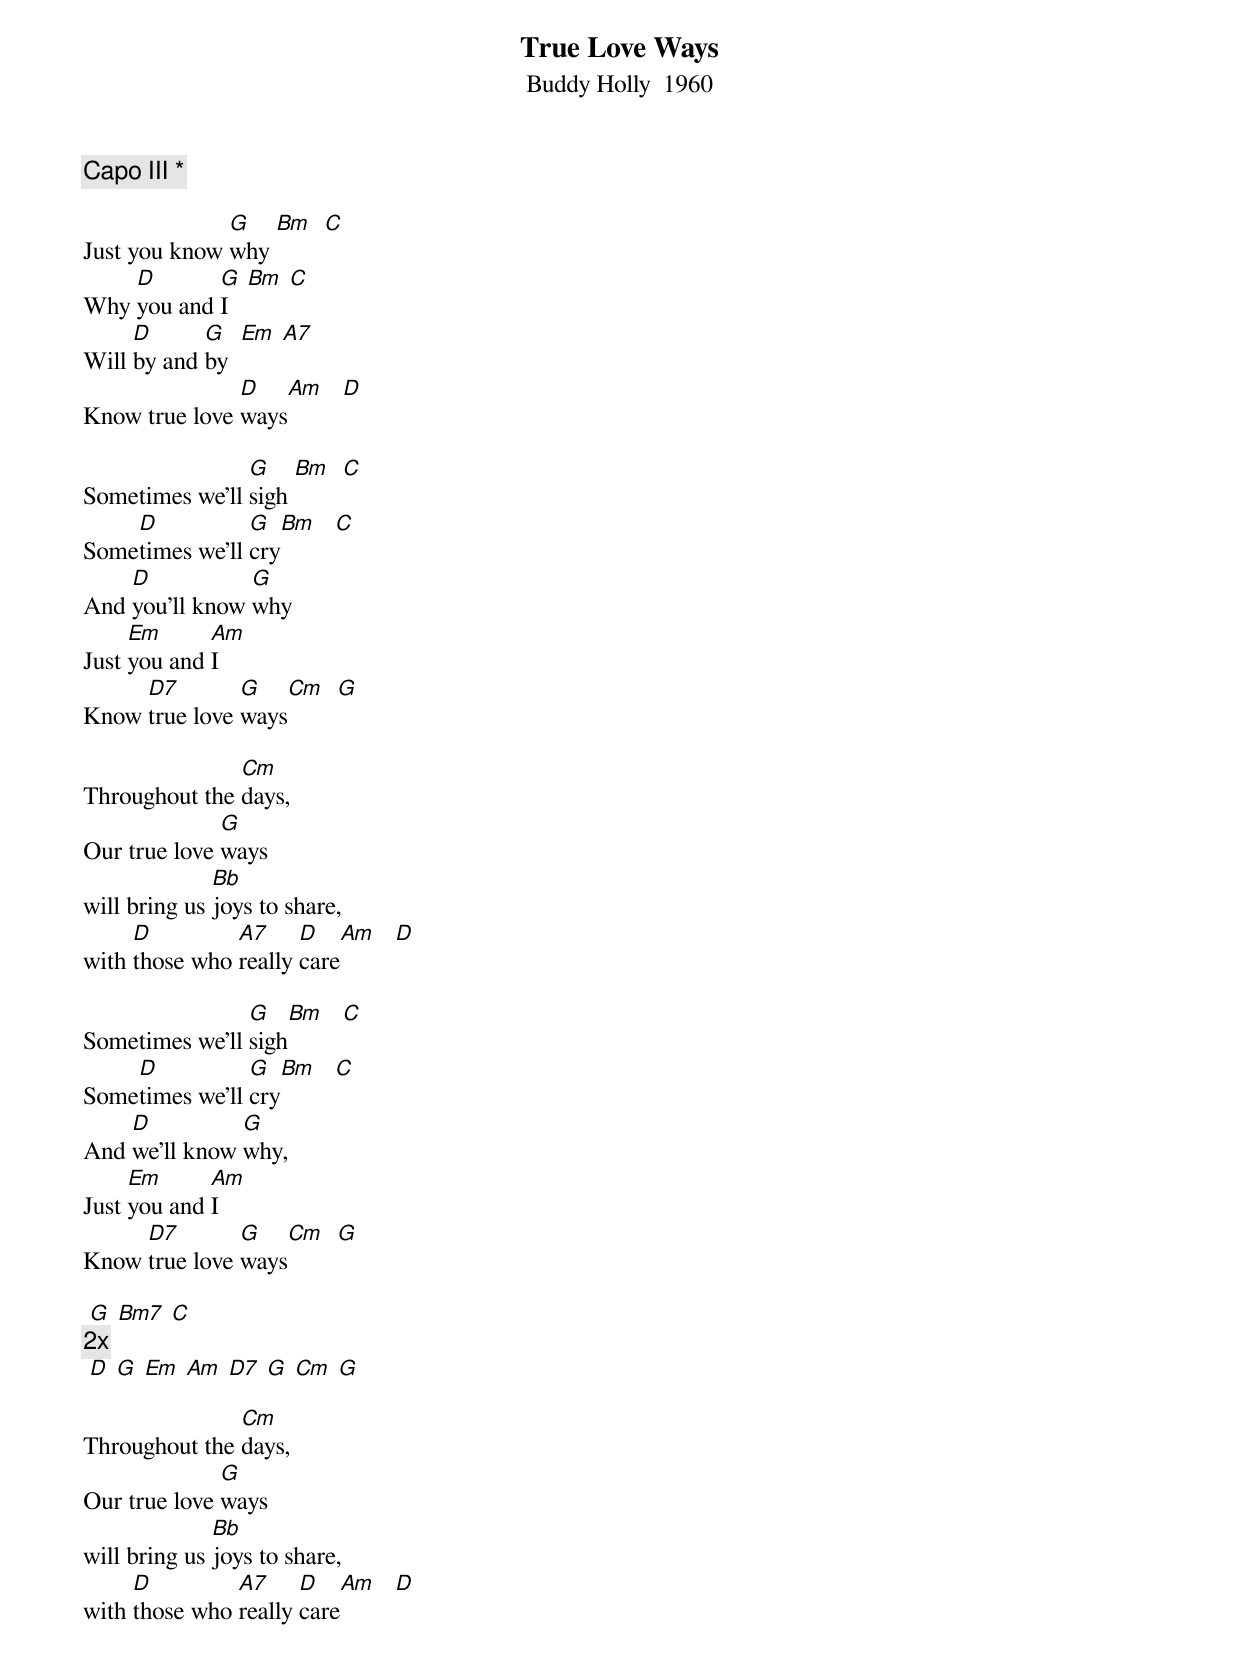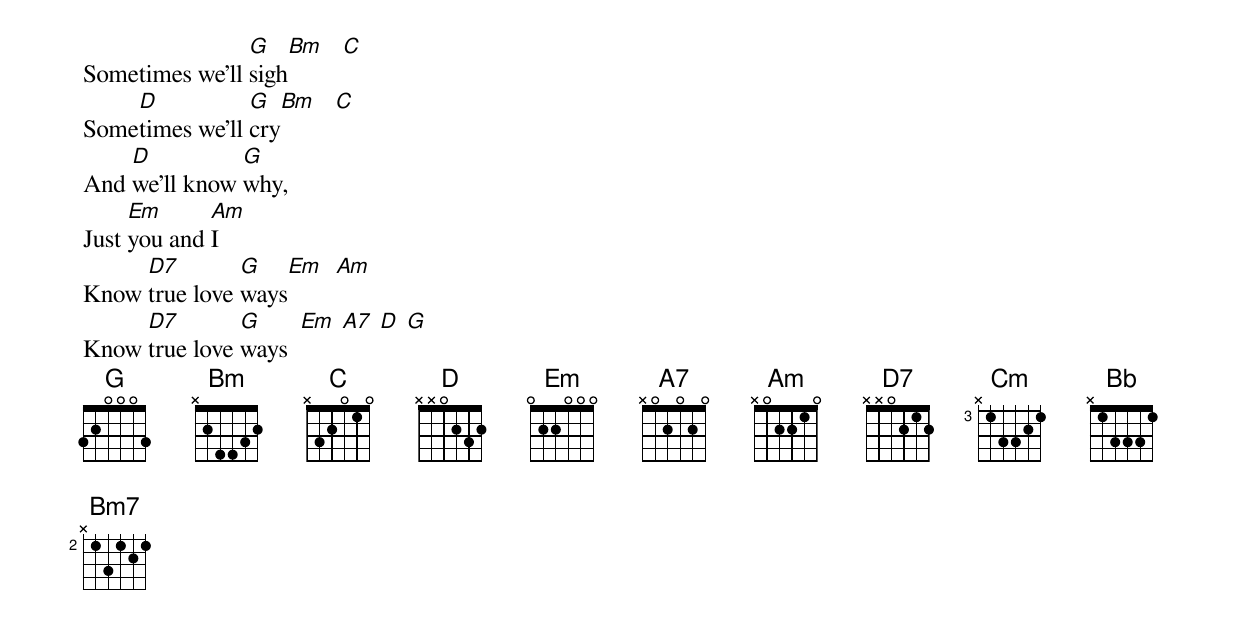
{title: True Love Ways}
{subtitle: Buddy Holly  1960}

{c:Capo III *}

Just you know [G]why [Bm]  [C]
Why [D]you and [G]I   [Bm] [C]
Will [D]by and [G]by  [Em] [A7]
Know true love [D]ways[Am]   [D]

Sometimes we'll [G]sigh [Bm]  [C]
Some[D]times we'll [G]cry[Bm]   [C]
And [D]you'll know [G]why
Just [Em]you and [Am]I
Know [D7]true love [G]ways[Cm]  [G]

Throughout the [Cm]days,
Our true love [G]ways
will bring us [Bb]joys to share,
with [D]those who [A7]really [D]care[Am]   [D]

Sometimes we'll [G]sigh[Bm]   [C]
Some[D]times we'll [G]cry[Bm]   [C]
And [D]we'll know [G]why,
Just [Em]you and [Am]I
Know [D7]true love [G]ways[Cm]  [G]

 [G] [Bm7] [C]
{c:2x}
 [D] [G] [Em] [Am] [D7] [G] [Cm] [G]

Throughout the [Cm]days,
Our true love [G]ways
will bring us [Bb]joys to share,
with [D]those who [A7]really [D]care[Am]   [D]

Sometimes we'll [G]sigh[Bm]   [C]
Some[D]times we'll [G]cry[Bm]   [C]
And [D]we'll know [G]why,
Just [Em]you and [Am]I
Know [D7]true love [G]ways[Em]  [Am]
Know [D7]true love [G]ways  [Em] [A7] [D] [G]
